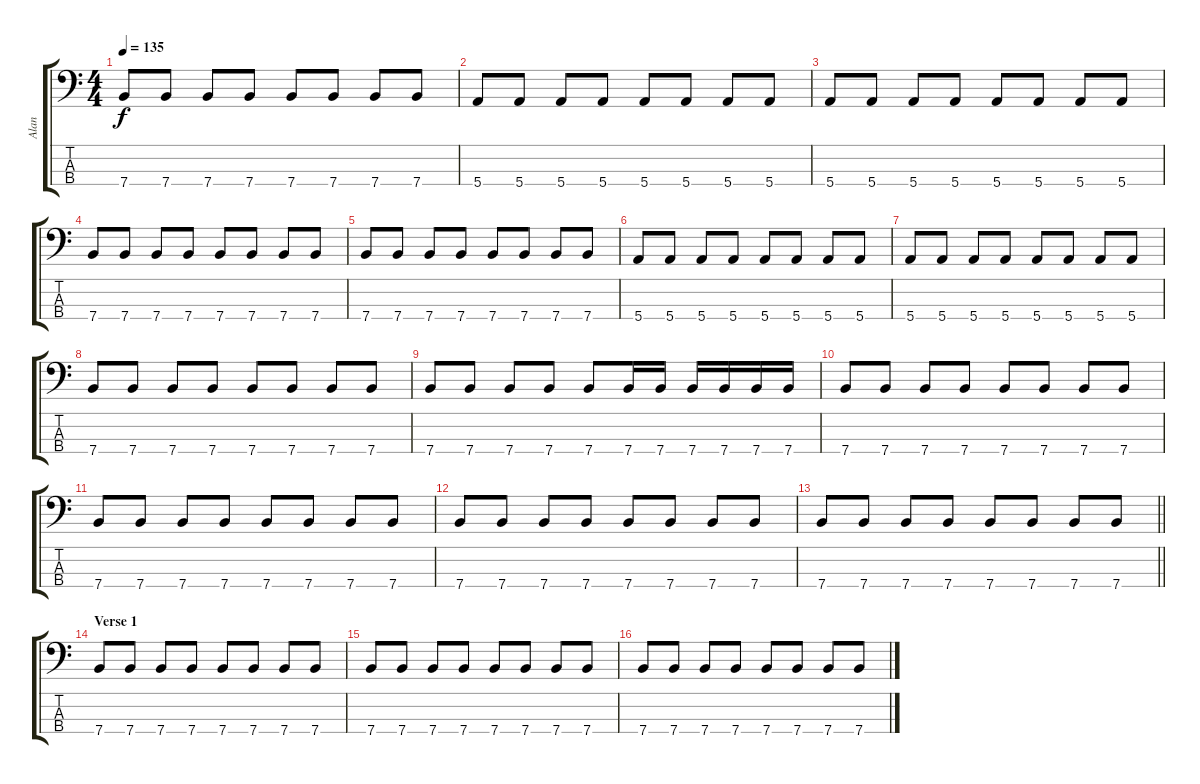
\track ("Alan" "Alan") {instrument electricbasspick}
\staff {score tabs}
\tuning (G2 D2 A1 E1) {hide}
\ts (4 4)
\tempo 135
\clef f4
\ks c
7.4.8{dy f} 7.4.8 7.4.8 7.4.8 7.4.8 7.4.8 7.4.8 7.4.8 |
5.4.8 5.4.8 5.4.8 5.4.8 5.4.8 5.4.8 5.4.8 5.4.8 |
5.4.8 5.4.8 5.4.8 5.4.8 5.4.8 5.4.8 5.4.8 5.4.8 |
7.4.8{volume 14} 7.4.8 7.4.8 7.4.8 7.4.8 7.4.8 7.4.8 7.4.8 |
7.4.8 7.4.8 7.4.8 7.4.8 7.4.8 7.4.8 7.4.8 7.4.8 |
5.4.8 5.4.8 5.4.8 5.4.8 5.4.8 5.4.8 5.4.8 5.4.8 |
5.4.8 5.4.8 5.4.8 5.4.8 5.4.8 5.4.8 5.4.8 5.4.8 |
7.4.8{volume 14} 7.4.8 7.4.8 7.4.8 7.4.8 7.4.8 7.4.8 7.4.8 |
7.4.8 7.4.8 7.4.8 7.4.8 7.4.8 7.4.16 7.4.16 7.4.16 7.4.16 7.4.16 7.4.16 |
7.4.8 7.4.8 7.4.8 7.4.8 7.4.8 7.4.8 7.4.8 7.4.8 |
7.4.8 7.4.8 7.4.8 7.4.8 7.4.8 7.4.8 7.4.8 7.4.8 |
7.4.8 7.4.8 7.4.8 7.4.8 7.4.8 7.4.8 7.4.8 7.4.8 |
\barLineRight lightlight
7.4.8 7.4.8 7.4.8 7.4.8 7.4.8 7.4.8 7.4.8 7.4.8 |
\section ("" "Verse 1")
7.4.8 7.4.8 7.4.8 7.4.8 7.4.8 7.4.8 7.4.8 7.4.8 |
7.4.8 7.4.8 7.4.8 7.4.8 7.4.8 7.4.8 7.4.8 7.4.8 |
7.4.8 7.4.8 7.4.8 7.4.8 7.4.8 7.4.8 7.4.8 7.4.8
